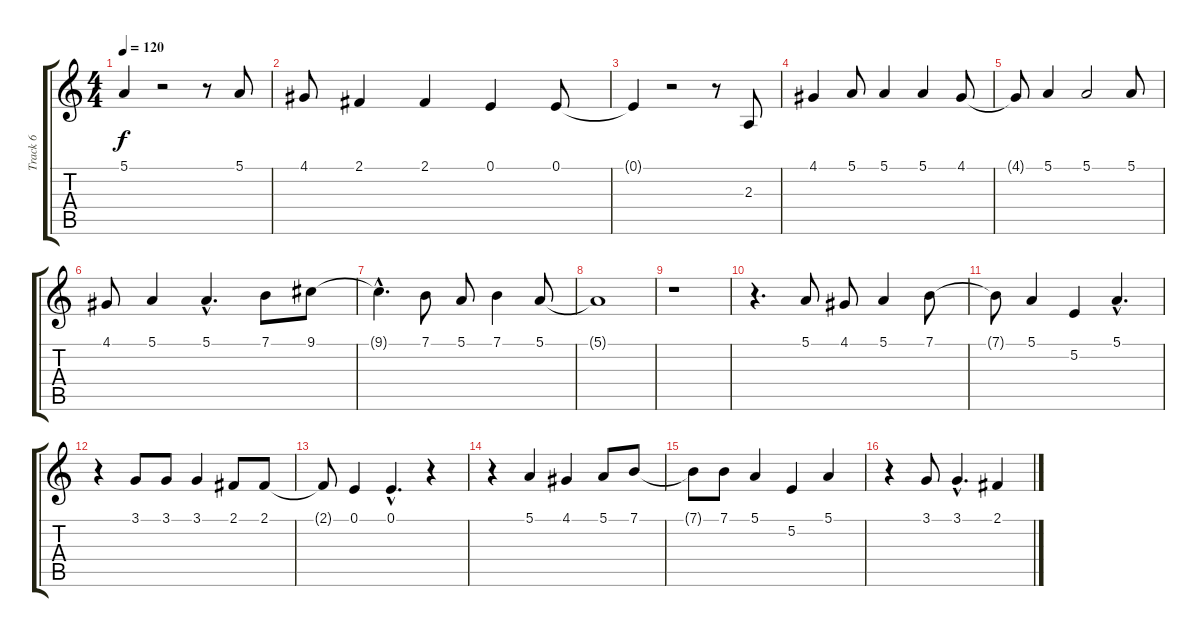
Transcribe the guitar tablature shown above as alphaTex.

\track ("Track 6" "Track 6") {instrument clarinet}
\staff {score tabs}
\tuning (E4 B3 G3 D3 A2 E2) {hide}
\ts (4 4)
\tempo 120
\clef g2
\ks c
5.1{t}.4{dy f} r.2 r.8 5.1.8 |
4.1.8 2.1.4 2.1.4 0.1.4 0.1.8 |
0.1{t}.4 r.2 r.8 2.3.8 |
4.1.4 5.1.8 5.1.4 5.1.4 4.1.8 |
4.1{t}.8 5.1.4 5.1.2 5.1.8 |
4.1.8 5.1.4 5.1{hac}.4{d} 7.1.8 9.1.8 |
9.1{hac t}.4{d} 7.1.8 5.1.8 7.1.4 5.1.8 |
5.1{t}.1 |
r.1 |
r.4{d} 5.1.8 4.1.8 5.1.4 7.1.8 |
7.1{t}.8 5.1.4 5.2.4 5.1{hac}.4{d} |
r.4 3.1.8 3.1.8 3.1.4 2.1.8 2.1.8 |
2.1{t}.8 0.1.4 0.1{hac}.4{d} r.4 |
r.4 5.1.4 4.1.4 5.1.8 7.1.8 |
7.1{t}.8 7.1.8 5.1.4 5.2.4 5.1.4 |
r.4 3.1.8 3.1{hac}.4{d} 2.1.4
